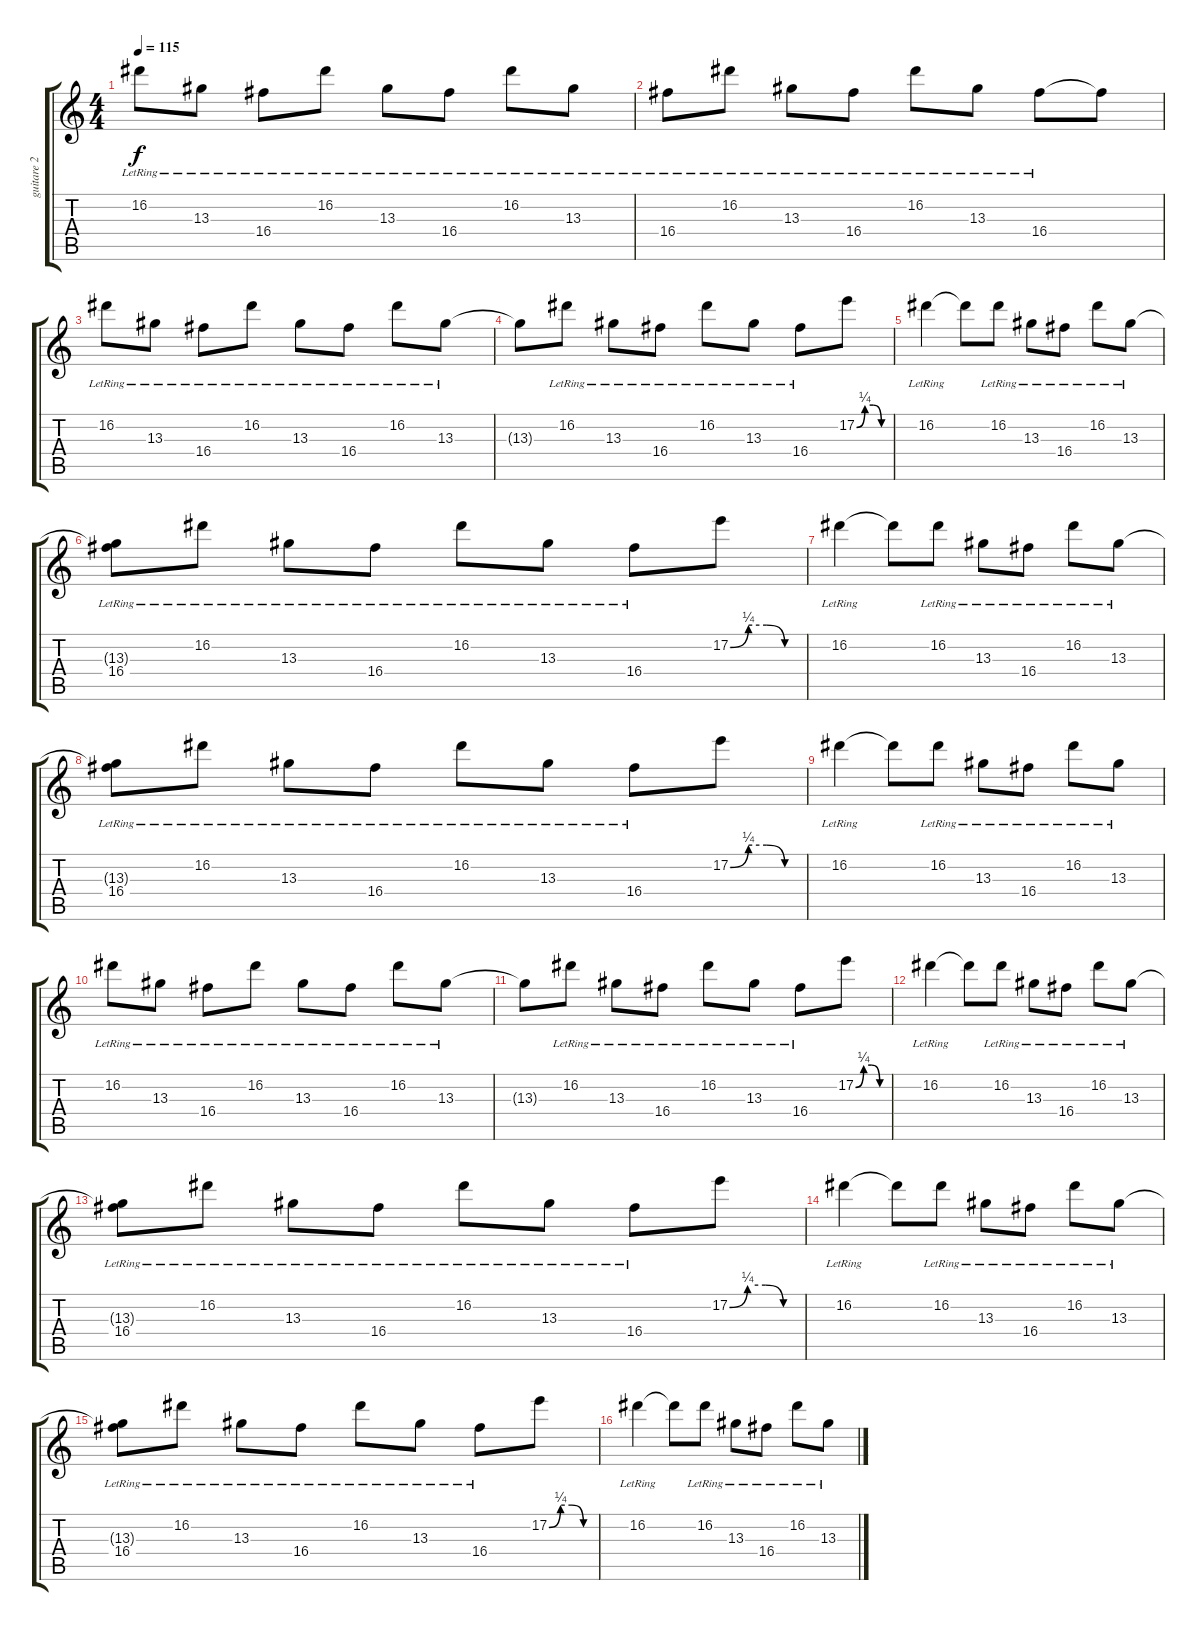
\track ("guitare 2" "guitare 2") {instrument distortionguitar}
\staff {score tabs}
\tuning (E4 B3 G3 D3 A2 E2) {hide}
\ts (4 4)
\tempo 115
\clef g2
\ks c
16.2{lr}.8{dy f instrument distortionguitar} 13.3{lr}.8 16.4{lr}.8 16.2{lr}.8 13.3{lr}.8 16.4{lr}.8 16.2{lr}.8 13.3{lr}.8 |
16.4{lr}.8 16.2{lr}.8 13.3{lr}.8 16.4{lr}.8 16.2{lr}.8 13.3{lr}.8 16.4{lr}.8 16.4{t}.8 |
16.2{lr}.8 13.3{lr}.8 16.4{lr}.8 16.2{lr}.8 13.3{lr}.8 16.4{lr}.8 16.2{lr}.8 13.3{lr}.8 |
13.3{t}.8 16.2{lr}.8 13.3{lr}.8 16.4{lr}.8 16.2{lr}.8 13.3{lr}.8 16.4{lr}.8 17.2{be (custom 0 0 15 1 30 1 45 0 60 0)}.8 |
16.2{lr}.4 16.2{t}.8 16.2{lr}.8 13.3{lr}.8 16.4{lr}.8 16.2{lr}.8 13.3{lr}.8 |
(13.3{t} 16.4{lr}).8 16.2{lr}.8 13.3{lr}.8 16.4{lr}.8 16.2{lr}.8 13.3{lr}.8 16.4{lr}.8 17.2{be (custom 0 0 15 1 30 1 45 0 60 0)}.8 |
16.2{lr}.4 16.2{t}.8 16.2{lr}.8 13.3{lr}.8 16.4{lr}.8 16.2{lr}.8 13.3{lr}.8 |
(13.3{t} 16.4{lr}).8 16.2{lr}.8 13.3{lr}.8 16.4{lr}.8 16.2{lr}.8 13.3{lr}.8 16.4{lr}.8 17.2{be (custom 0 0 15 1 30 1 45 0 60 0)}.8 |
16.2{lr}.4 16.2{t}.8 16.2{lr}.8 13.3{lr}.8 16.4{lr}.8 16.2{lr}.8 13.3{lr}.8 |
16.2{lr}.8 13.3{lr}.8 16.4{lr}.8 16.2{lr}.8 13.3{lr}.8 16.4{lr}.8 16.2{lr}.8 13.3{lr}.8 |
13.3{t}.8 16.2{lr}.8 13.3{lr}.8 16.4{lr}.8 16.2{lr}.8 13.3{lr}.8 16.4{lr}.8 17.2{be (custom 0 0 15 1 30 1 45 0 60 0)}.8 |
16.2{lr}.4 16.2{t}.8 16.2{lr}.8 13.3{lr}.8 16.4{lr}.8 16.2{lr}.8 13.3{lr}.8 |
(13.3{t} 16.4{lr}).8 16.2{lr}.8 13.3{lr}.8 16.4{lr}.8 16.2{lr}.8 13.3{lr}.8 16.4{lr}.8 17.2{be (custom 0 0 15 1 30 1 45 0 60 0)}.8 |
16.2{lr}.4 16.2{t}.8 16.2{lr}.8 13.3{lr}.8 16.4{lr}.8 16.2{lr}.8 13.3{lr}.8 |
(13.3{t} 16.4{lr}).8 16.2{lr}.8 13.3{lr}.8 16.4{lr}.8 16.2{lr}.8 13.3{lr}.8 16.4{lr}.8 17.2{be (custom 0 0 15 1 30 1 45 0 60 0)}.8 |
16.2{lr}.4 16.2{t}.8 16.2{lr}.8 13.3{lr}.8 16.4{lr}.8 16.2{lr}.8 13.3{lr}.8
